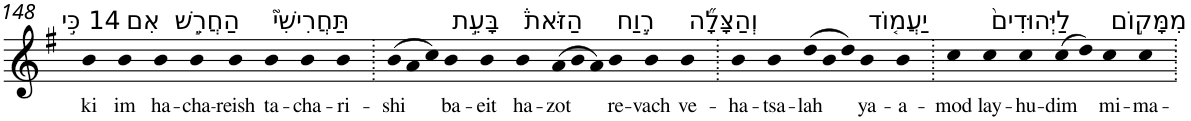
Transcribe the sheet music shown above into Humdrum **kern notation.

**kern	**text
*part1	*part1
*staff1	*staff1
*I"Piano	*
*I'Pno	*
!!LO:PB:g=z
*clefG2	*
*k[f#]	*
*G:	*
=148	=148
!LO:TX:a:t=14 כִּ֣י	!
!	!LO:LY:b
4b	ki
!LO:TX:a:t=אִם	!
!	!LO:LY:b
4b	im
!LO:TX:a:t=הַחֲרֵ֣שׁ	!
!	!LO:LY:b
4b	ha-
!	!LO:LY:b
4b	-cha-
!	!LO:LY:b
4b	-reish
!LO:TX:a:t=תַּחֲרִישִׁי֮	!
!	!LO:LY:b
4b	ta-
!	!LO:LY:b
4b	-cha-
!	!LO:LY:b
4b	-ri-
=149.	=149.
*Xtuplet	*
!	!LO:LY:b
(>12b	-shi
12a	.
12cc)	.
!LO:TX:a:t=בָּעֵ֣ת	!
!	!LO:LY:b
4b	ba-
!	!LO:LY:b
4b	-eit
!LO:TX:a:t=הַזֹּאת֒	!
!	!LO:LY:b
4b	ha-
!	!LO:LY:b
(>12a	-zot
12b	.
12a)	.
!LO:TX:a:t=רֶ֣וַח	!
!	!LO:LY:b
4b	re-
!	!LO:LY:b
4b	-vach
!LO:TX:a:t=וְהַצָּלָ֞ה	!
!	!LO:LY:b
4b	ve-
=150.	=150.
!	!LO:LY:b
4b	-ha-
!	!LO:LY:b
4b	-tsa-
!	!LO:LY:b
(>12dd	-lah
12b	.
12dd)	.
!LO:TX:a:t=יַעֲמ֤וֹד	!
!	!LO:LY:b
4b	ya-
!	!LO:LY:b
4b	-a-
=151.	=151.
!	!LO:LY:b
4cc	-mod
!LO:TX:a:t=לַיְּהוּדִים֙	!
!	!LO:LY:b
4cc	lay-
!	!LO:LY:b
4cc	-hu-
!	!LO:LY:b
(>8cc	-dim
8dd)	.
!LO:TX:a:t=מִמָּק֣וֹם	!
!	!LO:LY:b
4cc	mi-
!	!LO:LY:b
4cc	-ma-
=.	=.
*-	*-
